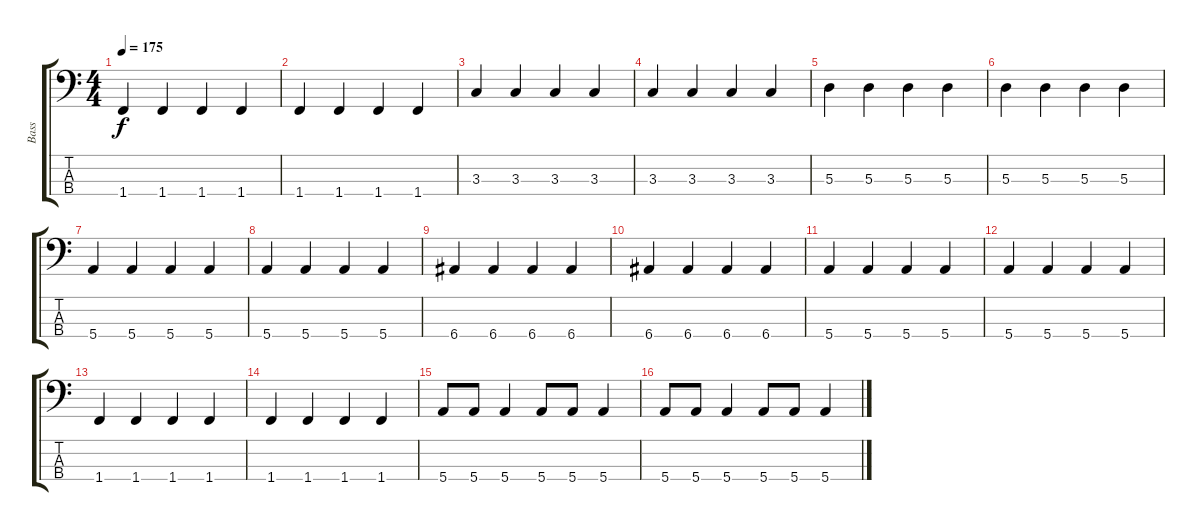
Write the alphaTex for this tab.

\track ("Bass" "Bass") {instrument electricbasspick}
\staff {score tabs}
\tuning (G2 D2 A1 E1) {hide}
\ts (4 4)
\tempo 175
\clef f4
\ks c
1.4.4{dy f} 1.4.4 1.4.4 1.4.4 |
1.4.4 1.4.4 1.4.4 1.4.4 |
3.3.4 3.3.4 3.3.4 3.3.4 |
3.3.4 3.3.4 3.3.4 3.3.4 |
5.3.4 5.3.4 5.3.4 5.3.4 |
5.3.4 5.3.4 5.3.4 5.3.4 |
5.4.4 5.4.4 5.4.4 5.4.4 |
5.4.4 5.4.4 5.4.4 5.4.4 |
6.4.4 6.4.4 6.4.4 6.4.4 |
6.4.4 6.4.4 6.4.4 6.4.4 |
5.4.4 5.4.4 5.4.4 5.4.4 |
5.4.4 5.4.4 5.4.4 5.4.4 |
1.4.4 1.4.4 1.4.4 1.4.4 |
1.4.4 1.4.4 1.4.4 1.4.4 |
5.4.8 5.4.8 5.4.4 5.4.8 5.4.8 5.4.4 |
5.4.8 5.4.8 5.4.4 5.4.8 5.4.8 5.4.4
